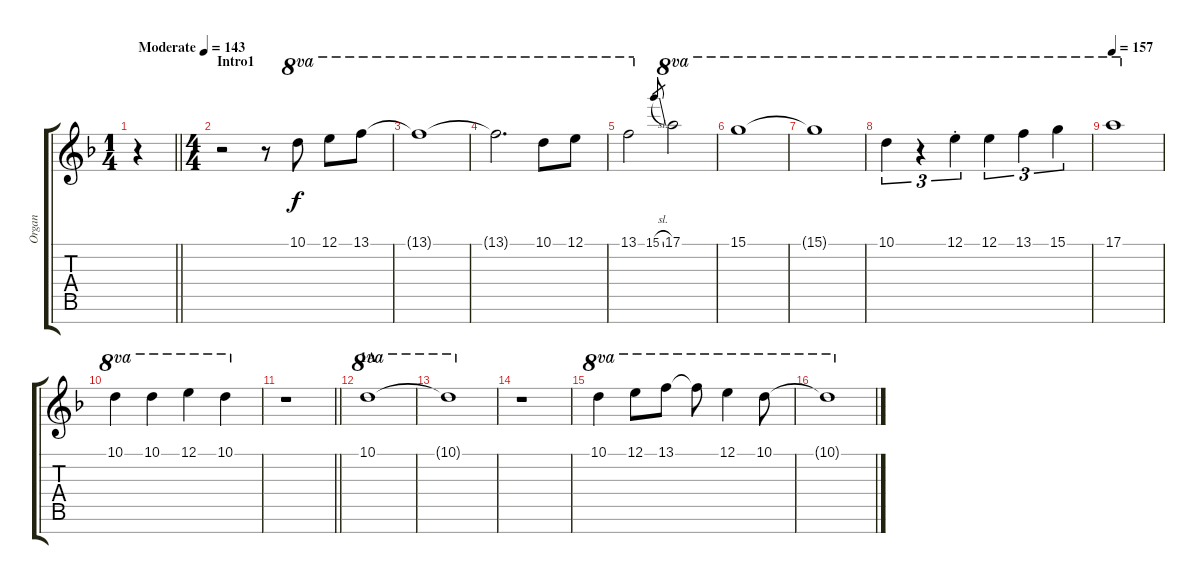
\track ("Organ" "Organ") {instrument rockorgan}
\staff {score tabs}
\tuning (E5 B4 G4 D4 A3 E3 B2) {hide}
\ts (1 4)
\tempo (143 "Moderate")
\clef g2
\barLineRight lightlight
\ks f
r.4{dy f instrument rockorgan} |
\ts (4 4)
\section ("" "Intro1")
r.2 r.8 10.1.8{ot 8va} 12.1.8{ot 8va} 13.1.8{ot 8va} |
13.1{t}.1{ot 8va} |
13.1{t}.2{d ot 8va} 10.1.8{ot 8va} 12.1.8{ot 8va} |
13.1.2{ot 8va} 15.1{sl}.8{gr} 17.1.2{ot 8va} |
15.1.1{ot 8va} |
15.1{t}.1{ot 8va} |
10.1.4{tu (3 2) ot 8va} r.4{tu (3 2) ot 8va} 12.1{st}.4{tu (3 2) ot 8va} 12.1.4{tu (3 2) ot 8va} 13.1.4{tu (3 2) ot 8va} 15.1.4{tu (3 2) ot 8va} |
\tempo 157
17.1.1{ot 8va} |
10.1.4{ot 8va} 10.1.4{ot 8va} 12.1.4{ot 8va} 10.1.4{ot 8va} |
\barLineRight lightlight
r.1 |
\section ("" "1A")
10.1.1{ot 8va} |
10.1{t}.1{ot 8va} |
r.1 |
10.1.4{ot 8va} 12.1.8{ot 8va} 13.1.8{ot 8va} 13.1{t}.8{ot 8va} 12.1.4{ot 8va} 10.1.8{ot 8va} |
10.1{t}.1{ot 8va}
